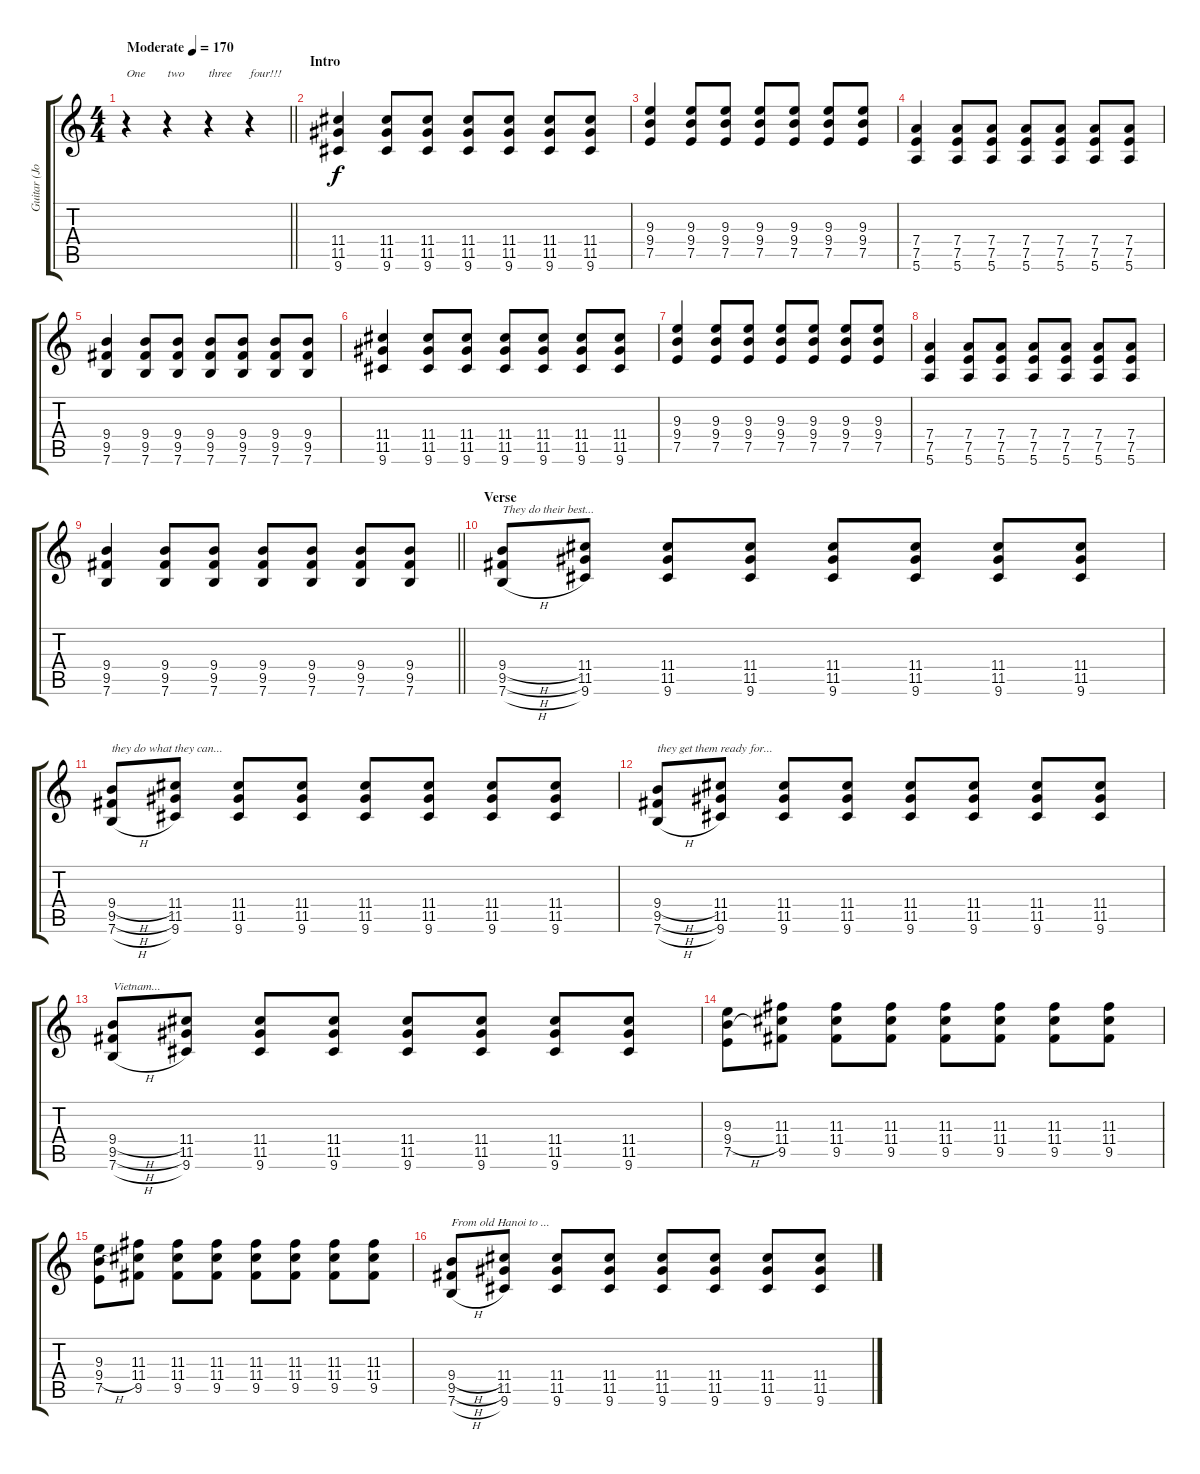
\track ("Guitar (Johnny)" "Guitar (Jo") {instrument distortionguitar}
\staff {score tabs}
\tuning (E4 B3 G3 D3 A2 E2) {hide}
\ts (4 4)
\tempo (170 "Moderate")
\clef g2
\barLineRight lightlight
\ks c
r.4{txt "One" dy f instrument distortionguitar} r.4{txt "two"} r.4{txt "three"} r.4{txt "four!!!"} |
\section ("" "Intro")
(11.4 11.5 9.6).4 (11.4 11.5 9.6).8 (11.4 11.5 9.6).8 (11.4 11.5 9.6).8 (11.4 11.5 9.6).8 (11.4 11.5 9.6).8 (11.4 11.5 9.6).8 |
(9.3 9.4 7.5).4 (9.3 9.4 7.5).8 (9.3 9.4 7.5).8 (9.3 9.4 7.5).8 (9.3 9.4 7.5).8 (9.3 9.4 7.5).8 (9.3 9.4 7.5).8 |
(7.4 7.5 5.6).4 (7.4 7.5 5.6).8 (7.4 7.5 5.6).8 (7.4 7.5 5.6).8 (7.4 7.5 5.6).8 (7.4 7.5 5.6).8 (7.4 7.5 5.6).8 |
(9.4 9.5 7.6).4 (9.4 9.5 7.6).8 (9.4 9.5 7.6).8 (9.4 9.5 7.6).8 (9.4 9.5 7.6).8 (9.4 9.5 7.6).8 (9.4 9.5 7.6).8 |
(11.4 11.5 9.6).4 (11.4 11.5 9.6).8 (11.4 11.5 9.6).8 (11.4 11.5 9.6).8 (11.4 11.5 9.6).8 (11.4 11.5 9.6).8 (11.4 11.5 9.6).8 |
(9.3 9.4 7.5).4 (9.3 9.4 7.5).8 (9.3 9.4 7.5).8 (9.3 9.4 7.5).8 (9.3 9.4 7.5).8 (9.3 9.4 7.5).8 (9.3 9.4 7.5).8 |
(7.4 7.5 5.6).4 (7.4 7.5 5.6).8 (7.4 7.5 5.6).8 (7.4 7.5 5.6).8 (7.4 7.5 5.6).8 (7.4 7.5 5.6).8 (7.4 7.5 5.6).8 |
\barLineRight lightlight
(9.4 9.5 7.6).4 (9.4 9.5 7.6).8 (9.4 9.5 7.6).8 (9.4 9.5 7.6).8 (9.4 9.5 7.6).8 (9.4 9.5 7.6).8 (9.4 9.5 7.6).8 |
\section ("" "Verse")
(9.4{h} 9.5{h} 7.6{h}).8{txt "They do their best..."} (11.4 11.5 9.6).8 (11.4 11.5 9.6).8 (11.4 11.5 9.6).8 (11.4 11.5 9.6).8 (11.4 11.5 9.6).8 (11.4 11.5 9.6).8 (11.4 11.5 9.6).8 |
(9.4{h} 9.5{h} 7.6{h}).8{txt "they do what they can..."} (11.4 11.5 9.6).8 (11.4 11.5 9.6).8 (11.4 11.5 9.6).8 (11.4 11.5 9.6).8 (11.4 11.5 9.6).8 (11.4 11.5 9.6).8 (11.4 11.5 9.6).8 |
(9.4{h} 9.5{h} 7.6{h}).8{txt "they get them ready for..."} (11.4 11.5 9.6).8 (11.4 11.5 9.6).8 (11.4 11.5 9.6).8 (11.4 11.5 9.6).8 (11.4 11.5 9.6).8 (11.4 11.5 9.6).8 (11.4 11.5 9.6).8 |
(9.4{h} 9.5{h} 7.6{h}).8{txt "Vietnam..."} (11.4 11.5 9.6).8 (11.4 11.5 9.6).8 (11.4 11.5 9.6).8 (11.4 11.5 9.6).8 (11.4 11.5 9.6).8 (11.4 11.5 9.6).8 (11.4 11.5 9.6).8 |
(9.3 9.4{h} 7.5).8 (11.3 11.4 9.5).8 (11.3 11.4 9.5).8 (11.3 11.4 9.5).8 (11.3 11.4 9.5).8 (11.3 11.4 9.5).8 (11.3 11.4 9.5).8 (11.3 11.4 9.5).8 |
(9.3 9.4{h} 7.5).8 (11.3 11.4 9.5).8 (11.3 11.4 9.5).8 (11.3 11.4 9.5).8 (11.3 11.4 9.5).8 (11.3 11.4 9.5).8 (11.3 11.4 9.5).8 (11.3 11.4 9.5).8 |
(9.4{h} 9.5{h} 7.6{h}).8{txt "From old Hanoi to ..."} (11.4 11.5 9.6).8 (11.4 11.5 9.6).8 (11.4 11.5 9.6).8 (11.4 11.5 9.6).8 (11.4 11.5 9.6).8 (11.4 11.5 9.6).8 (11.4 11.5 9.6).8
